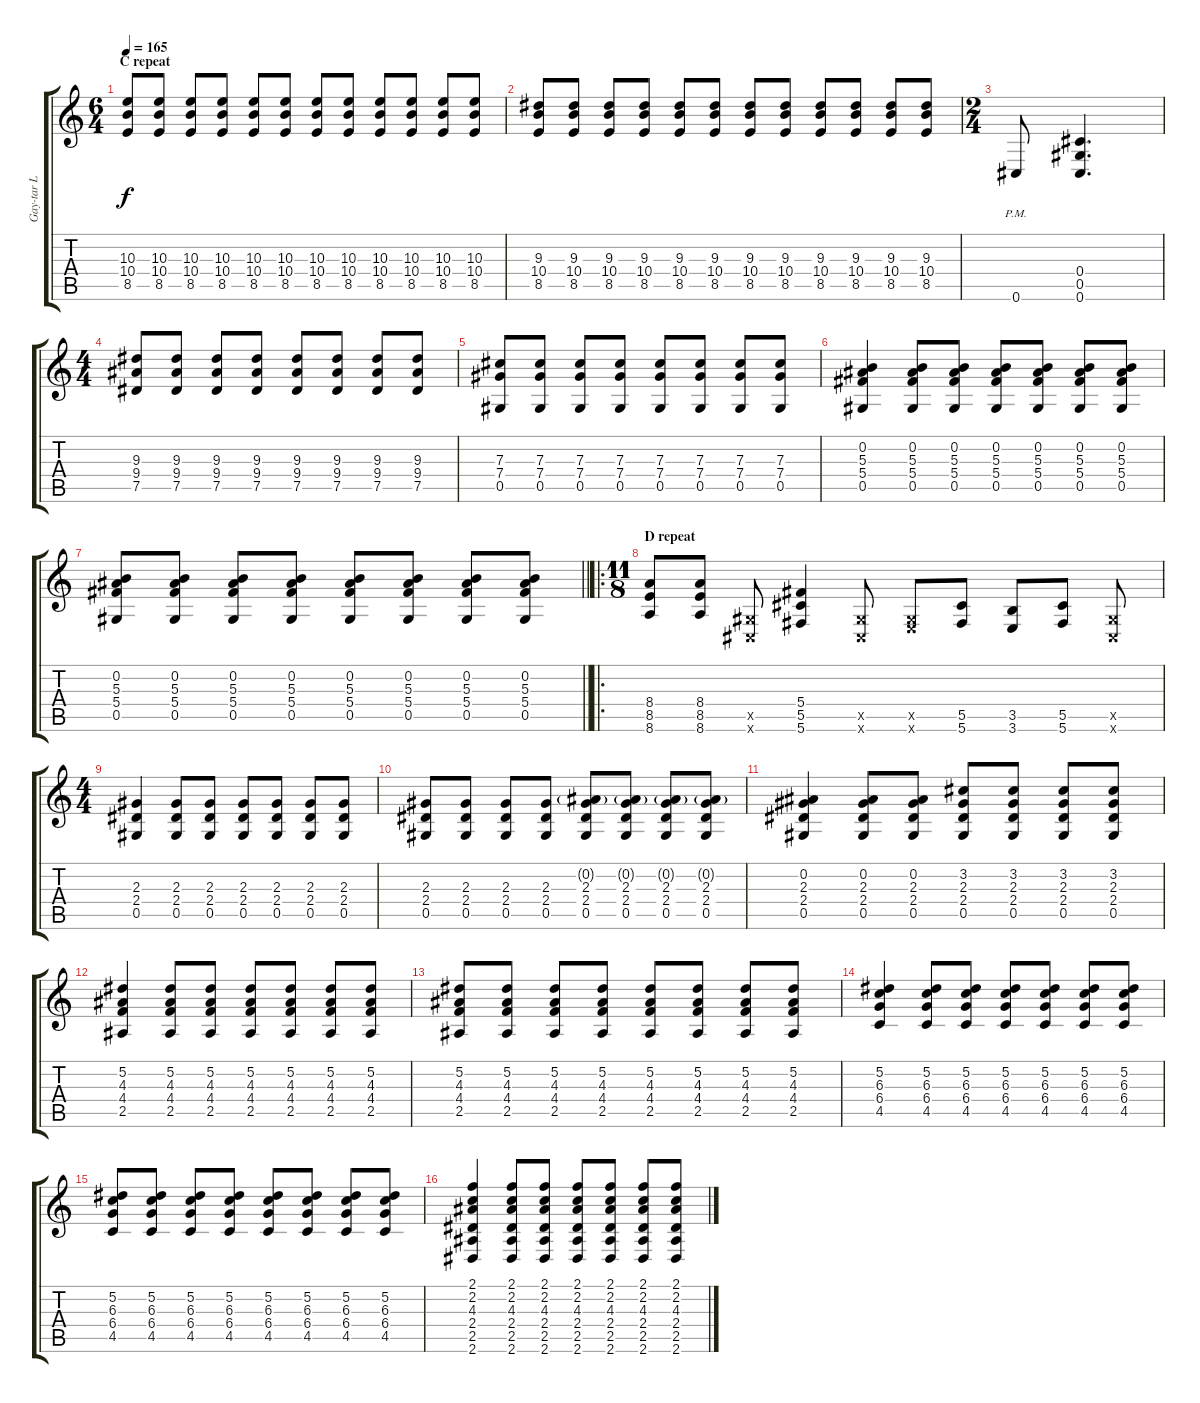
\track ("Gay-tar L" "Gay-tar L") {instrument distortionguitar}
\staff {score tabs}
\tuning (Eb4 Bb3 Gb3 Db3 Ab2 Db2) {hide}
\ts (6 4)
\section ("" "C repeat")
\tempo 165
\clef g2
\ks c
(10.3 10.4 8.5).8{dy f} (10.3 10.4 8.5).8 (10.3 10.4 8.5).8 (10.3 10.4 8.5).8 (10.3 10.4 8.5).8 (10.3 10.4 8.5).8 (10.3 10.4 8.5).8 (10.3 10.4 8.5).8 (10.3 10.4 8.5).8 (10.3 10.4 8.5).8 (10.3 10.4 8.5).8 (10.3 10.4 8.5).8 |
(9.3 10.4 8.5).8 (9.3 10.4 8.5).8 (9.3 10.4 8.5).8 (9.3 10.4 8.5).8 (9.3 10.4 8.5).8 (9.3 10.4 8.5).8 (9.3 10.4 8.5).8 (9.3 10.4 8.5).8 (9.3 10.4 8.5).8 (9.3 10.4 8.5).8 (9.3 10.4 8.5).8 (9.3 10.4 8.5).8 |
\ts (2 4)
0.6{pm}.8 (0.4 0.5 0.6).4{d} |
\ts (4 4)
(9.3 9.4 7.5).8 (9.3 9.4 7.5).8 (9.3 9.4 7.5).8 (9.3 9.4 7.5).8 (9.3 9.4 7.5).8 (9.3 9.4 7.5).8 (9.3 9.4 7.5).8 (9.3 9.4 7.5).8 |
(7.3 7.4 0.5).8 (7.3 7.4 0.5).8 (7.3 7.4 0.5).8 (7.3 7.4 0.5).8 (7.3 7.4 0.5).8 (7.3 7.4 0.5).8 (7.3 7.4 0.5).8 (7.3 7.4 0.5).8 |
(0.2 5.3 5.4 0.5).4 (0.2 5.3 5.4 0.5).8 (0.2 5.3 5.4 0.5).8 (0.2 5.3 5.4 0.5).8 (0.2 5.3 5.4 0.5).8 (0.2 5.3 5.4 0.5).8 (0.2 5.3 5.4 0.5).8 |
\barLineRight lightlight
(0.2 5.3 5.4 0.5).8 (0.2 5.3 5.4 0.5).8 (0.2 5.3 5.4 0.5).8 (0.2 5.3 5.4 0.5).8 (0.2 5.3 5.4 0.5).8 (0.2 5.3 5.4 0.5).8 (0.2 5.3 5.4 0.5).8 (0.2 5.3 5.4 0.5).8 |
\ro
\ts (11 8)
\section ("" "D repeat")
(8.4 8.5 8.6).8 (8.4 8.5 8.6).8 (0.5{x} 0.6{x}).8 (5.4 5.5 5.6).4 (0.5{x} 0.6{x}).8 (0.5{x} 3.6{x}).8 (5.5 5.6).8 (3.5 3.6).8 (5.5 5.6).8 (0.5{x} 0.6{x}).8 |
\ts (4 4)
(2.3 2.4 0.5).4 (2.3 2.4 0.5).8 (2.3 2.4 0.5).8 (2.3 2.4 0.5).8 (2.3 2.4 0.5).8 (2.3 2.4 0.5).8 (2.3 2.4 0.5).8 |
(2.3 2.4 0.5).8 (2.3 2.4 0.5).8 (2.3 2.4 0.5).8 (2.3 2.4 0.5).8 (0.2{g} 2.3 2.4 0.5).8 (0.2{g} 2.3 2.4 0.5).8 (0.2{g} 2.3 2.4 0.5).8 (0.2{g} 2.3 2.4 0.5).8 |
(0.2 2.3 2.4 0.5).4 (0.2 2.3 2.4 0.5).8 (0.2 2.3 2.4 0.5).8 (3.2 2.3 2.4 0.5).8 (3.2 2.3 2.4 0.5).8 (3.2 2.3 2.4 0.5).8 (3.2 2.3 2.4 0.5).8 |
(5.2 4.3 4.4 2.5).4 (5.2 4.3 4.4 2.5).8 (5.2 4.3 4.4 2.5).8 (5.2 4.3 4.4 2.5).8 (5.2 4.3 4.4 2.5).8 (5.2 4.3 4.4 2.5).8 (5.2 4.3 4.4 2.5).8 |
(5.2 4.3 4.4 2.5).8 (5.2 4.3 4.4 2.5).8 (5.2 4.3 4.4 2.5).8 (5.2 4.3 4.4 2.5).8 (5.2 4.3 4.4 2.5).8 (5.2 4.3 4.4 2.5).8 (5.2 4.3 4.4 2.5).8 (5.2 4.3 4.4 2.5).8 |
(5.2 6.3 6.4 4.5).4 (5.2 6.3 6.4 4.5).8 (5.2 6.3 6.4 4.5).8 (5.2 6.3 6.4 4.5).8 (5.2 6.3 6.4 4.5).8 (5.2 6.3 6.4 4.5).8 (5.2 6.3 6.4 4.5).8 |
(5.2 6.3 6.4 4.5).8 (5.2 6.3 6.4 4.5).8 (5.2 6.3 6.4 4.5).8 (5.2 6.3 6.4 4.5).8 (5.2 6.3 6.4 4.5).8 (5.2 6.3 6.4 4.5).8 (5.2 6.3 6.4 4.5).8 (5.2 6.3 6.4 4.5).8 |
(2.1 2.2 4.3 2.4 2.5 2.6).4 (2.1 2.2 4.3 2.4 2.5 2.6).8 (2.1 2.2 4.3 2.4 2.5 2.6).8 (2.1 2.2 4.3 2.4 2.5 2.6).8 (2.1 2.2 4.3 2.4 2.5 2.6).8 (2.1 2.2 4.3 2.4 2.5 2.6).8 (2.1 2.2 4.3 2.4 2.5 2.6).8
